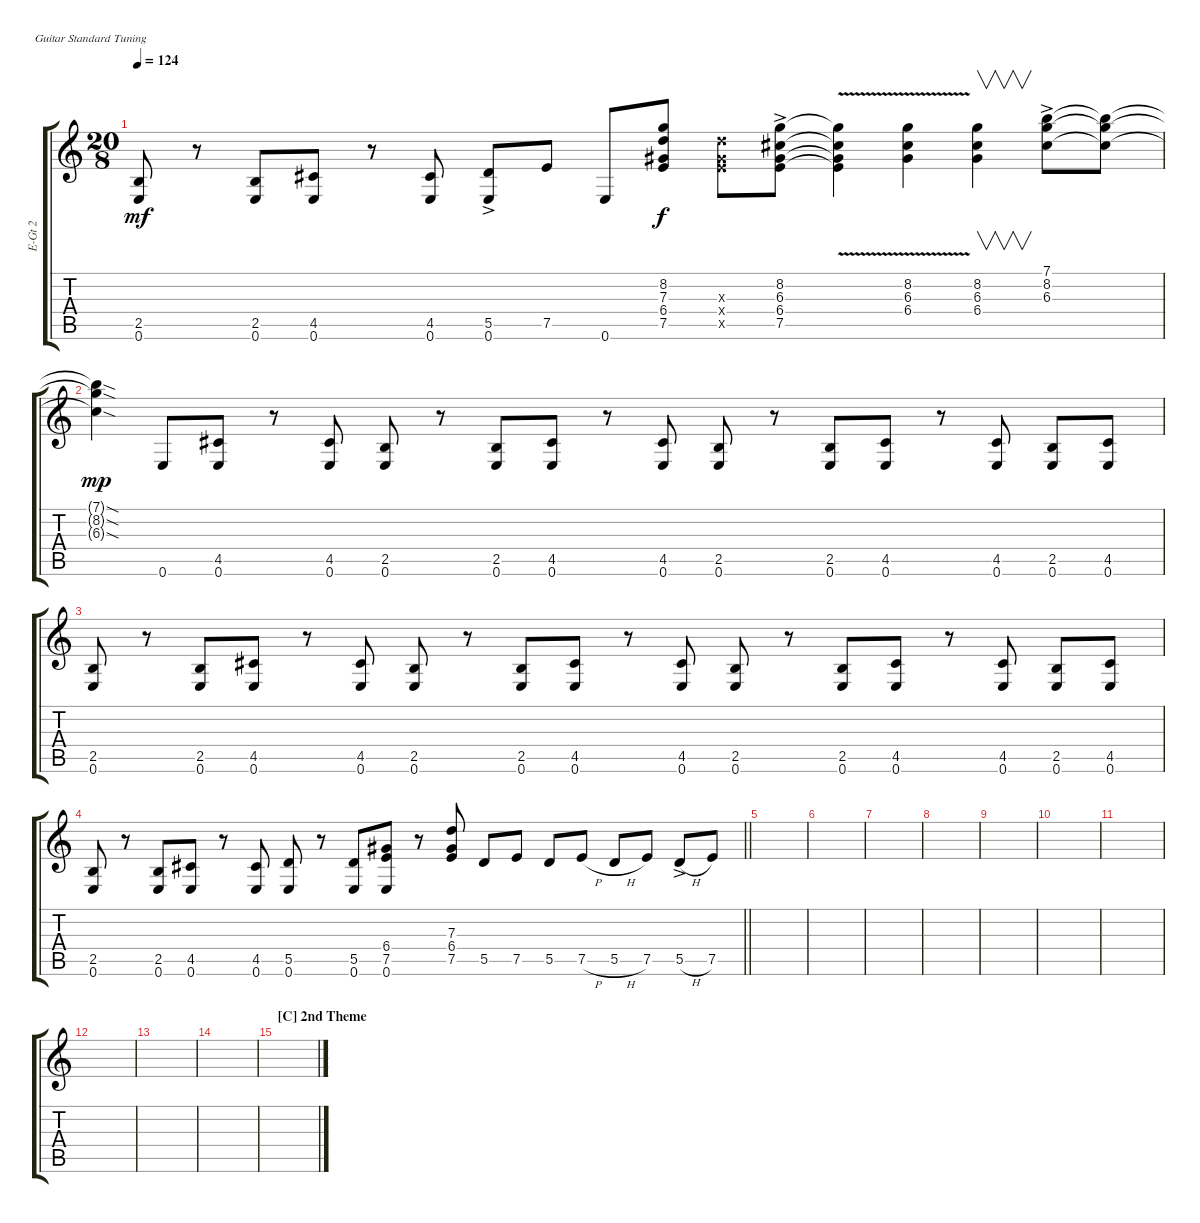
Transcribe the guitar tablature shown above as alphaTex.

\bracketExtendMode groupsimilarinstruments
\otherSystemsTrackNameOrientation horizontal
\track ("E-Guitar 2 (rhythm)" "E-Gt 2") {instrument overdrivenguitar}
\staff {score tabs}
\tuning (E4 B3 G3 D3 A2 E2)
\ts (20 8)
\tempo 124
\clef g2
\scale
0.333333
\ks c
(0.6 2.5).8{dy mf beam Up} r.8{beam Up} (0.6 2.5).8{beam Up} (0.6 4.5{acc #}).8{beam Up} r.8{beam Up} (0.6 4.5{acc #}).8{beam Up} (0.6 5.5{ac}).8{beam Up} 7.5.8{beam Up} 0.6.8{beam Up} (7.5 6.4{acc #} 7.3 8.2).8{dy f beam Down} (7.5{x} 6.4{x acc #} 7.3{x}).8{beam Down} (7.5 6.4{acc #} 6.3{acc #} 8.2{ac}).8{beam Down} (8.2{v t} 6.3{t acc #} 6.4{t acc #} 7.5{t}).4{beam Down} (8.2{v} 6.3{acc #} 6.4{acc #}).4{beam Down} (8.2 6.3{acc #} 6.4{acc #}).4{v beam Down} (7.1{ac} 8.2 6.3{acc #}).8{beam Down} (7.1{t} 8.2{t} 6.3{t acc #}).8{beam Down} |
\scale
0.333333 (6.3{sod t acc #} 8.2{sod t} 7.1{sod t}).4{dy mp beam Down} 0.6.8{beam Up} (0.6 4.5{acc #}).8{beam Up} r.8{beam Up} (0.6 4.5{acc #}).8{beam Up} (0.6 2.5).8{beam Up} r.8{beam Up} (0.6 2.5).8{beam Up} (0.6 4.5{acc #}).8{beam Up} r.8{beam Up} (0.6 4.5{acc #}).8{beam Up} (0.6 2.5).8{beam Up} r.8{beam Up} (0.6 2.5).8{beam Up} (0.6 4.5{acc #}).8{beam Up} r.8{beam Up} (0.6 4.5{acc #}).8{beam Up} (0.6 2.5).8{beam Up} (0.6 4.5{acc #}).8{beam Up} |
\scale
0.333333 (0.6 2.5).8{beam Up} r.8{beam Up} (0.6 2.5).8{beam Up} (0.6 4.5{acc #}).8{beam Up} r.8{beam Up} (0.6 4.5{acc #}).8{beam Up} (0.6 2.5).8{beam Up} r.8{beam Up} (0.6 2.5).8{beam Up} (0.6 4.5{acc #}).8{beam Up} r.8{beam Up} (0.6 4.5{acc #}).8{beam Up} (0.6 2.5).8{beam Up} r.8{beam Up} (0.6 2.5).8{beam Up} (0.6 4.5{acc #}).8{beam Up} r.8{beam Up} (0.6 4.5{acc #}).8{beam Up} (0.6 2.5).8{beam Up} (0.6 4.5{acc #}).8{beam Up} |
\scale
0.333333
\barLineRight lightlight
(0.6 2.5).8{beam Up} r.8{beam Up} (0.6 2.5).8{beam Up} (0.6 4.5{acc #}).8{beam Up} r.8{beam Up} (0.6 4.5{acc #}).8{beam Up} (0.6 5.5).8{beam Up} r.8{beam Up} (0.6 5.5).8{beam Up} (0.6 7.5 6.4{acc #}).8{beam Up} r.8{beam Up} (7.5 6.4{acc #} 7.3).8{beam Up} 5.5.8{beam Up} 7.5.8{beam Up} 5.5.8{beam Up} 7.5{h}.8{beam Up} 5.5{h}.8{beam Up} 7.5.8{beam Up} 5.5{h ac}.8{beam Up} 7.5.8{beam Up} |
|
|
|
|
|
|
|
|
|
|
\section ("C" "2nd Theme")
